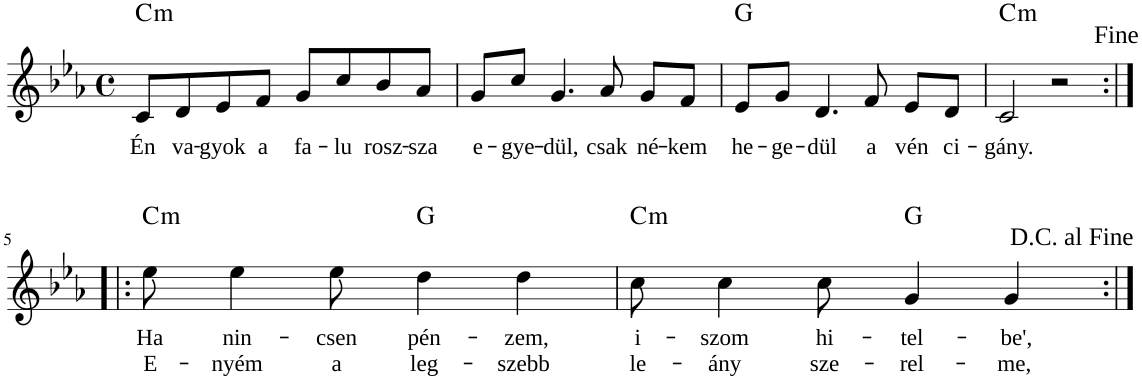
**kern	**text	**text	**harte
*part1	*part1	*part1	*part1
*staff1	*staff1	*staff1	*
*I"Piano	*	*	*
*I'Pno	*	*	*
*clefG2	*	*	*
*k[b-e-a-]	*	*	*
*M4/4	*	*	*
*met(c)	*	*	*
=1	=1	=1	=1
!	!LO:LY:b	!	!LO:H:kt=m
8c/L	Én	.	C:min
!	!LO:LY:b	!	!
8d/	va-	.	.
!	!LO:LY:b	!	!
8e-/	-gyok	.	.
!	!LO:LY:b	!	!
8f/J	a	.	.
!	!LO:LY:b	!	!
8g/L	fa-	.	.
!	!LO:LY:b	!	!
8cc/	-lu	.	.
!	!LO:LY:b	!	!
8b-/	rosz-	.	.
!	!LO:LY:b	!	!
8a-/J	-sza	.	.
=2	=2	=2	=2
!	!LO:LY:b	!	!
8g/L	e-	.	.
!	!LO:LY:b	!	!
8cc/J	-gye-	.	.
!	!LO:LY:b	!	!
4.g/	-dül,	.	.
!	!LO:LY:b	!	!
8a-/	csak	.	.
!	!LO:LY:b	!	!
8g/L	né-	.	.
!	!LO:LY:b	!	!
8f/J	-kem	.	.
=3	=3	=3	=3
!	!LO:LY:b	!	!
8e-/L	he-	.	G:maj
!	!LO:LY:b	!	!
8g/J	-ge-	.	.
!	!LO:LY:b	!	!
4.d/	-dül	.	.
!	!LO:LY:b	!	!
8f/	a	.	.
!	!LO:LY:b	!	!
8e-/L	vén	.	.
!	!LO:LY:b	!	!
8d/J	ci-	.	.
=4	=4	=4	=4
!	!LO:LY:b	!	!LO:H:kt=m
2c/	-gány.	.	C:min
2r	.	.	.
!LO:TX:a:t=<font size="11.7074"/><font face="Times New Roman"/>Fine	!	!	!
!!LO:LB:g=z
=5:|!|:	=5:|!|:	=5:|!|:	=5:|!|:
!	!LO:LY:b	!LO:LY:b	!LO:H:kt=m
8ee-\	Ha	E-	C:min
!	!LO:LY:b	!LO:LY:b	!
4ee-\	nin-	-nyém	.
!	!LO:LY:b	!LO:LY:b	!
8ee-\	-csen	a	.
!	!LO:LY:b	!LO:LY:b	!
4dd\	pén-	leg-	G:maj
!	!LO:LY:b	!LO:LY:b	!
4dd\	-zem,	-szebb	.
=6	=6	=6	=6
!	!LO:LY:b	!LO:LY:b	!LO:H:kt=m
8cc\	i-	le-	C:min
!	!LO:LY:b	!LO:LY:b	!
4cc\	-szom	-ány	.
!	!LO:LY:b	!LO:LY:b	!
8cc\	hi-	sze-	.
!	!LO:LY:b	!LO:LY:b	!
4g/	-tel-	-rel-	G:maj
!	!LO:LY:b	!LO:LY:b	!
4g/	-be',	-me,	.
!LO:TX:a:t=<font size="11.7074"/><font face="Times New Roman"/>D.C. al Fine	!	!	!
=:|!	=:|!	=:|!	=:|!
*-	*-	*-	*-
